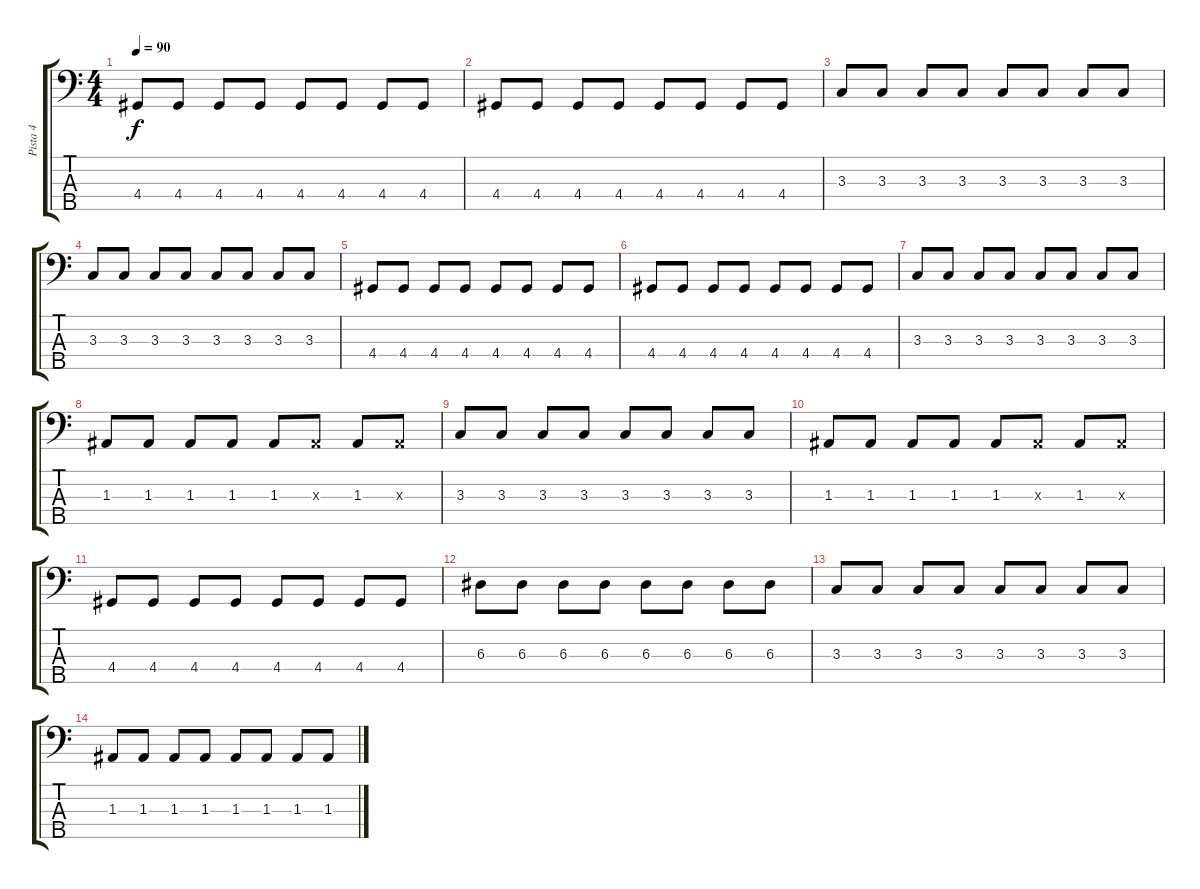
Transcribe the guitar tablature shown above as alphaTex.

\track ("Pista 4" "Pista 4") {instrument electricbasspick}
\staff {score tabs}
\tuning (G2 D2 A1 E1 B0) {hide}
\ts (4 4)
\tempo 90
\clef f4
\ks c
4.4.8{dy f} 4.4.8 4.4.8 4.4.8 4.4.8 4.4.8 4.4.8 4.4.8 |
4.4.8 4.4.8 4.4.8 4.4.8 4.4.8 4.4.8 4.4.8 4.4.8 |
3.3.8 3.3.8 3.3.8 3.3.8 3.3.8 3.3.8 3.3.8 3.3.8 |
3.3.8 3.3.8 3.3.8 3.3.8 3.3.8 3.3.8 3.3.8 3.3.8 |
4.4.8 4.4.8 4.4.8 4.4.8 4.4.8 4.4.8 4.4.8 4.4.8 |
4.4.8 4.4.8 4.4.8 4.4.8 4.4.8 4.4.8 4.4.8 4.4.8 |
3.3.8 3.3.8 3.3.8 3.3.8 3.3.8 3.3.8 3.3.8 3.3.8 |
1.3.8 1.3.8 1.3.8 1.3.8 1.3.8 1.3{x}.8 1.3.8 1.3{x}.8 |
3.3.8 3.3.8 3.3.8 3.3.8 3.3.8 3.3.8 3.3.8 3.3.8 |
1.3.8 1.3.8 1.3.8 1.3.8 1.3.8 1.3{x}.8 1.3.8 1.3{x}.8 |
4.4.8 4.4.8 4.4.8 4.4.8 4.4.8 4.4.8 4.4.8 4.4.8 |
6.3.8 6.3.8 6.3.8 6.3.8 6.3.8 6.3.8 6.3.8 6.3.8 |
3.3.8 3.3.8 3.3.8 3.3.8 3.3.8 3.3.8 3.3.8 3.3.8 |
1.3.8 1.3.8 1.3.8 1.3.8 1.3.8 1.3.8 1.3.8 1.3.8
